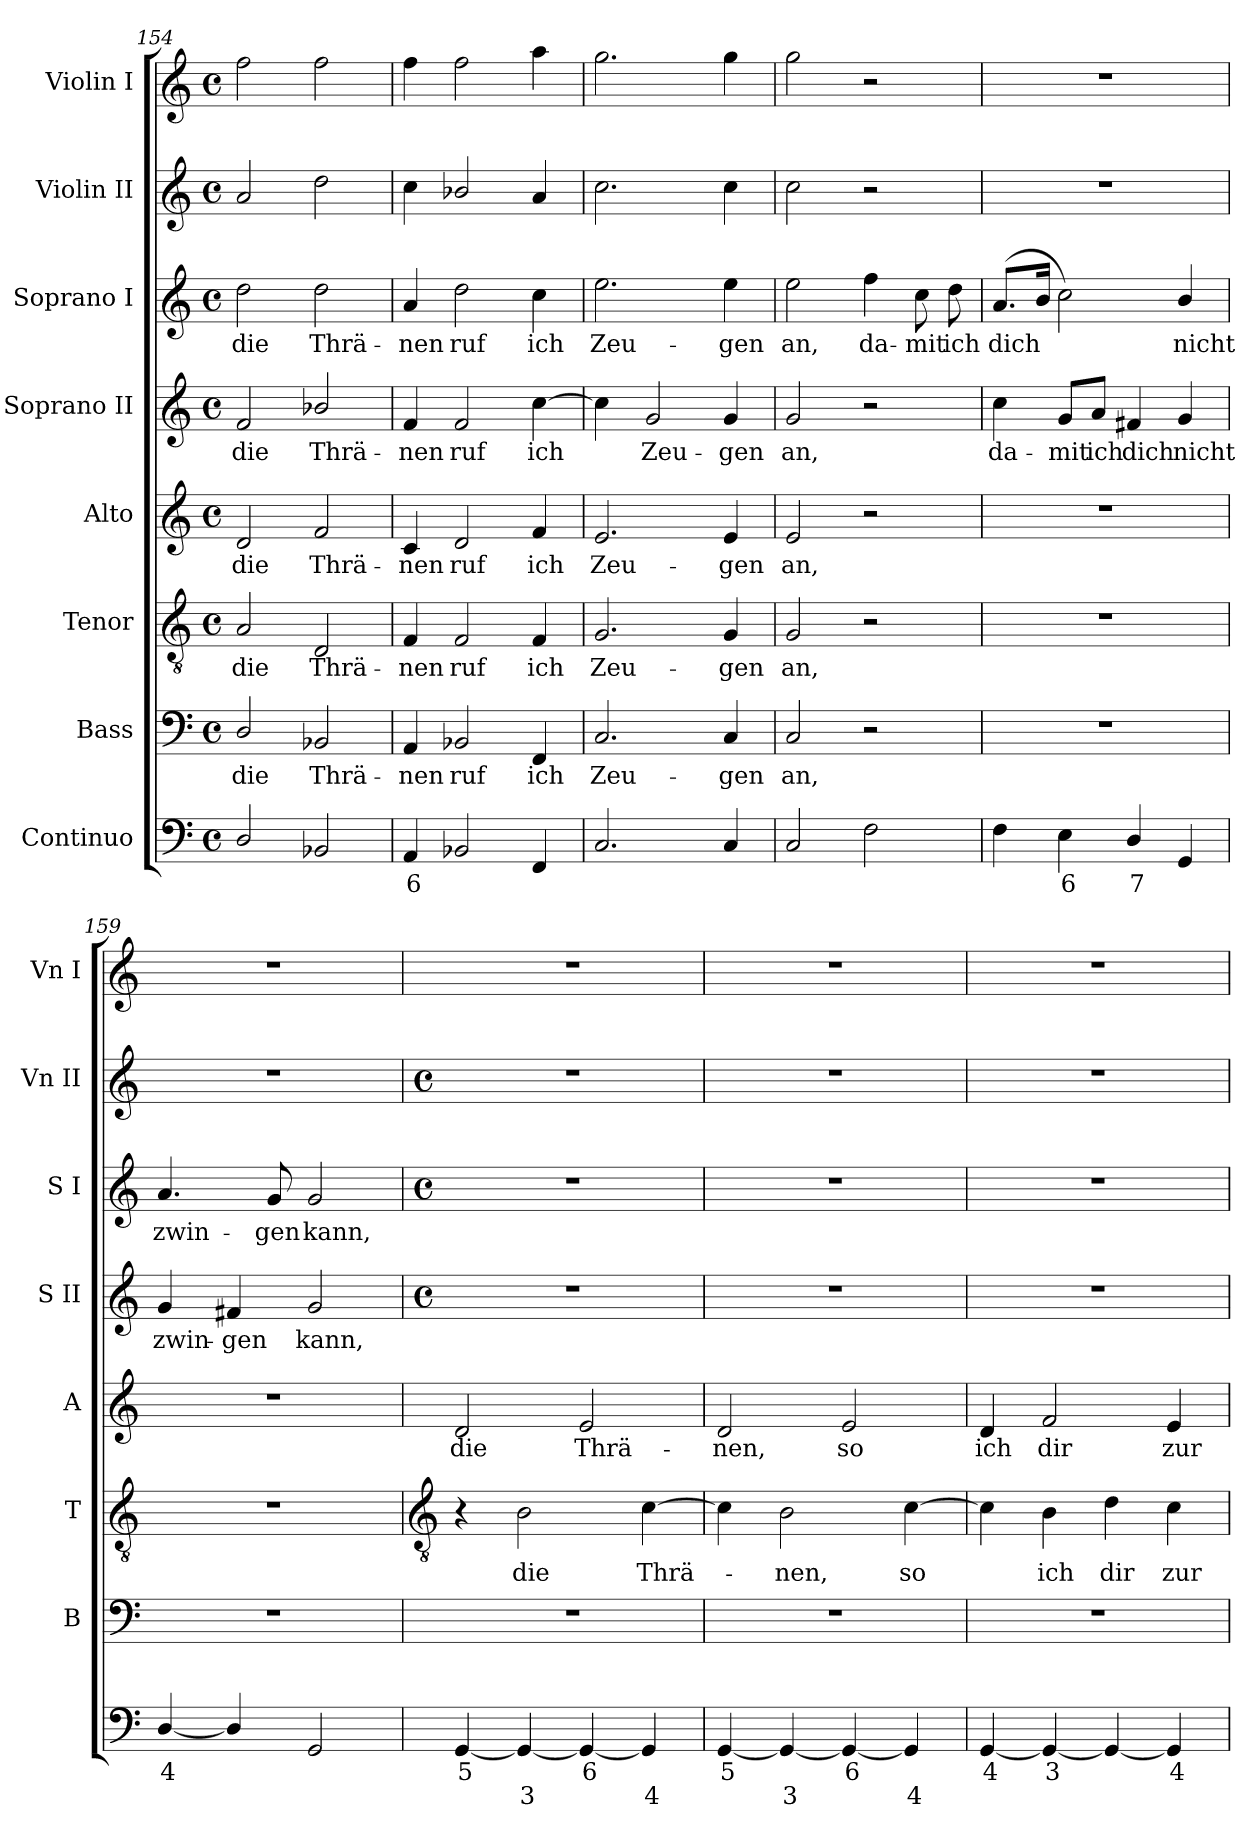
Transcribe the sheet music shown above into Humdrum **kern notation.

**kern	**text	**text	**kern	**text	**kern	**text	**kern	**text	**kern	**text	**kern	**text	**kern	**kern
*part8	*part8	*part8	*part7	*part7	*part6	*part6	*part5	*part5	*part4	*part4	*part3	*part3	*part2	*part1
*staff8	*staff8	*staff8	*staff7	*staff7	*staff6	*staff6	*staff5	*staff5	*staff4	*staff4	*staff3	*staff3	*staff2	*staff1
*I"Continuo	*	*	*I"Bass	*	*I"Tenor	*	*I"Alto	*	*I"Soprano II	*	*I"Soprano I	*	*I"Violin II	*I"Violin I
*	*	*	*I'B	*	*I'T	*	*I'A	*	*I'S II	*	*I'S I	*	*I'Vn II	*I'Vn I
!!LO:LB:g=z
*clefF4	*	*	*clefF4	*	*clefGv2	*	*clefG2	*	*clefG2	*	*clefG2	*	*clefG2	*clefG2
*k[]	*	*	*k[]	*	*k[]	*	*k[]	*	*k[]	*	*k[]	*	*k[]	*k[]
*C:	*	*	*C:	*	*C:	*	*C:	*	*C:	*	*C:	*	*C:	*C:
*M4/4	*	*	*M4/4	*	*M4/4	*	*M4/4	*	*M4/4	*	*M4/4	*	*M4/4	*M4/4
*met(c)	*	*	*met(c)	*	*met(c)	*	*met(c)	*	*met(c)	*	*met(c)	*	*met(c)	*met(c)
=154	=154	=154	=154	=154	=154	=154	=154	=154	=154	=154	=154	=154	=154	=154
!	!	!	!	!LO:LY:b	!	!LO:LY:b	!	!LO:LY:b	!	!LO:LY:b	!	!LO:LY:b	!	!
2D/	.	.	2D/	die	2A	die	2d	die	2f	die	2dd	die	2a	2ff
!	!	!	!	!LO:LY:b	!	!LO:LY:b	!	!LO:LY:b	!	!LO:LY:b	!	!LO:LY:b	!	!
2BB-X	.	.	2BB-X	Thrä-	2D	Thrä-	2f	Thrä-	2b-X/	Thrä-	2dd	Thrä-	2dd	2ff
=155	=155	=155	=155	=155	=155	=155	=155	=155	=155	=155	=155	=155	=155	=155
!	!LO:LY:b	!	!	!LO:LY:b	!	!LO:LY:b	!	!LO:LY:b	!	!LO:LY:b	!	!LO:LY:b	!	!
4AA	6	.	4AA	-nen	4F	-nen	4c	-nen	4f	-nen	4a	-nen	4cc	4ff
!	!	!	!	!LO:LY:b	!	!LO:LY:b	!	!LO:LY:b	!	!LO:LY:b	!	!LO:LY:b	!	!
2BB-X	.	.	2BB-X	ruf	2F	ruf	2d	ruf	2f	ruf	2dd	ruf	2b-X/	2ff
!	!	!	!	!LO:LY:b	!	!LO:LY:b	!	!LO:LY:b	!	!LO:LY:b	!	!LO:LY:b	!	!
4FF	.	.	4FF	ich	4F	ich	4f	ich	[4cc	ich	4cc	ich	4a	4aa
=156	=156	=156	=156	=156	=156	=156	=156	=156	=156	=156	=156	=156	=156	=156
!	!	!	!	!LO:LY:b	!	!LO:LY:b	!	!LO:LY:b	!	!	!	!LO:LY:b	!	!
2.C	.	.	2.C	Zeu-	2.G	Zeu-	2.e	Zeu-	4cc]	.	2.ee	Zeu-	2.cc	2.gg
!	!	!	!	!	!	!	!	!	!	!LO:LY:b	!	!	!	!
.	.	.	.	.	.	.	.	.	2g	Zeu-	.	.	.	.
!	!	!	!	!LO:LY:b	!	!LO:LY:b	!	!LO:LY:b	!	!LO:LY:b	!	!LO:LY:b	!	!
4C	.	.	4C	-gen	4G	-gen	4e	-gen	4g	-gen	4ee	-gen	4cc	4gg
=157	=157	=157	=157	=157	=157	=157	=157	=157	=157	=157	=157	=157	=157	=157
!	!	!	!	!LO:LY:b	!	!LO:LY:b	!	!LO:LY:b	!	!LO:LY:b	!	!LO:LY:b	!	!
2C	.	.	2C	an,	2G	an,	2e	an,	2g	an,	2ee	an,	2cc	2gg
!	!	!	!	!	!	!	!	!	!	!	!	!LO:LY:b	!	!
2F	.	.	2r	.	2r	.	2r	.	2r	.	4ff	da-	2r	2r
!	!	!	!	!	!	!	!	!	!	!	!	!LO:LY:b	!	!
.	.	.	.	.	.	.	.	.	.	.	8cc	-mit	.	.
!	!	!	!	!	!	!	!	!	!	!	!	!LO:LY:b	!	!
.	.	.	.	.	.	.	.	.	.	.	8dd	ich	.	.
=158	=158	=158	=158	=158	=158	=158	=158	=158	=158	=158	=158	=158	=158	=158
!	!	!	!	!	!	!	!	!	!	!LO:LY:b	!	!LO:LY:b	!	!
4F	.	.	1r	.	1r	.	1r	.	4cc	da-	(<8.aL	dich	1r	1r
.	.	.	.	.	.	.	.	.	.	.	16bJ	.	.	.
!	!LO:LY:b	!	!	!	!	!	!	!	!	!LO:LY:b	!	!	!	!
4E	6	.	.	.	.	.	.	.	8g/L	-mit	2cc)	.	.	.
!	!	!	!	!	!	!	!	!	!	!LO:LY:b	!	!	!	!
.	.	.	.	.	.	.	.	.	8a/J	ich	.	.	.	.
!	!LO:LY:b	!	!	!	!	!	!	!	!	!LO:LY:b	!	!	!	!
4D/	7	.	.	.	.	.	.	.	4f#X	dich	.	.	.	.
!	!	!	!	!	!	!	!	!	!	!LO:LY:b	!	!LO:LY:b	!	!
4GG	.	.	.	.	.	.	.	.	4g	nicht	4b/	nicht	.	.
=159	=159	=159	=159	=159	=159	=159	=159	=159	=159	=159	=159	=159	=159	=159
!	!LO:LY:b	!	!	!	!	!	!	!	!	!LO:LY:b	!	!LO:LY:b	!	!
[4D/	4	.	1r	.	1r	.	1r	.	4g	zwin-	4.a	zwin-	1r	1r
!	!	!	!	!	!	!	!	!	!	!LO:LY:b	!	!	!	!
4D/]	.	.	.	.	.	.	.	.	4f#X	-gen	.	.	.	.
!	!	!	!	!	!	!	!	!	!	!	!	!LO:LY:b	!	!
.	.	.	.	.	.	.	.	.	.	.	8g	-gen	.	.
!	!	!	!	!	!	!	!	!	!	!LO:LY:b	!	!LO:LY:b	!	!
2GG	.	.	.	.	.	.	.	.	2g	kann,	2g	kann,	.	.
!!LO:LB:g=z
=160	=160	=160	=160	=160	=160	=160	=160	=160	=160	=160	=160	=160	=160	=160
*	*	*	*	*	*clefGv2	*	*	*	*	*	*	*	*	*
*	*	*	*	*	*	*	*	*	*M4/4	*	*M4/4	*	*M4/4	*
*	*	*	*	*	*	*	*	*	*met(c)	*	*met(c)	*	*met(c)	*
!	!LO:LY:b	!	!	!	!	!	!	!LO:LY:b	!	!	!	!	!	!
[4GG	5	.	1r	.	4r	.	2d	die	1r	.	1r	.	1r	1r
!	!	!LO:LY:b	!	!	!	!LO:LY:b	!	!	!	!	!	!	!	!
4GG_	.	3	.	.	2B	die	.	.	.	.	.	.	.	.
!	!LO:LY:b	!	!	!	!	!	!	!LO:LY:b	!	!	!	!	!	!
4GG_	6	.	.	.	.	.	2e	Thrä-	.	.	.	.	.	.
!	!	!LO:LY:b	!	!	!	!LO:LY:b	!	!	!	!	!	!	!	!
4GG]	.	4	.	.	[4c	Thrä-	.	.	.	.	.	.	.	.
=161	=161	=161	=161	=161	=161	=161	=161	=161	=161	=161	=161	=161	=161	=161
!	!LO:LY:b	!	!	!	!	!	!	!LO:LY:b	!	!	!	!	!	!
[4GG	5	.	1r	.	4c]	.	2d	-nen,	1r	.	1r	.	1r	1r
!	!	!LO:LY:b	!	!	!	!LO:LY:b	!	!	!	!	!	!	!	!
4GG_	.	3	.	.	2B	nen,	.	.	.	.	.	.	.	.
!	!LO:LY:b	!	!	!	!	!	!	!LO:LY:b	!	!	!	!	!	!
4GG_	6	.	.	.	.	.	2e	so	.	.	.	.	.	.
!	!	!LO:LY:b	!	!	!	!LO:LY:b	!	!	!	!	!	!	!	!
4GG]	.	4	.	.	[4c	so	.	.	.	.	.	.	.	.
=162	=162	=162	=162	=162	=162	=162	=162	=162	=162	=162	=162	=162	=162	=162
!	!LO:LY:b	!	!	!	!	!	!	!LO:LY:b	!	!	!	!	!	!
[4GG	4	.	1r	.	4c]	.	4d	ich	1r	.	1r	.	1r	1r
!	!LO:LY:b	!	!	!	!	!LO:LY:b	!	!LO:LY:b	!	!	!	!	!	!
4GG_	3	.	.	.	4B	ich	2f	dir	.	.	.	.	.	.
!	!	!	!	!	!	!LO:LY:b	!	!	!	!	!	!	!	!
4GG_	.	.	.	.	4d	dir	.	.	.	.	.	.	.	.
!	!LO:LY:b	!	!	!	!	!LO:LY:b	!	!LO:LY:b	!	!	!	!	!	!
4GG]	4	.	.	.	4c	zur	4e	zur	.	.	.	.	.	.
=	=	=	=	=	=	=	=	=	=	=	=	=	=	=
*-	*-	*-	*-	*-	*-	*-	*-	*-	*-	*-	*-	*-	*-	*-
